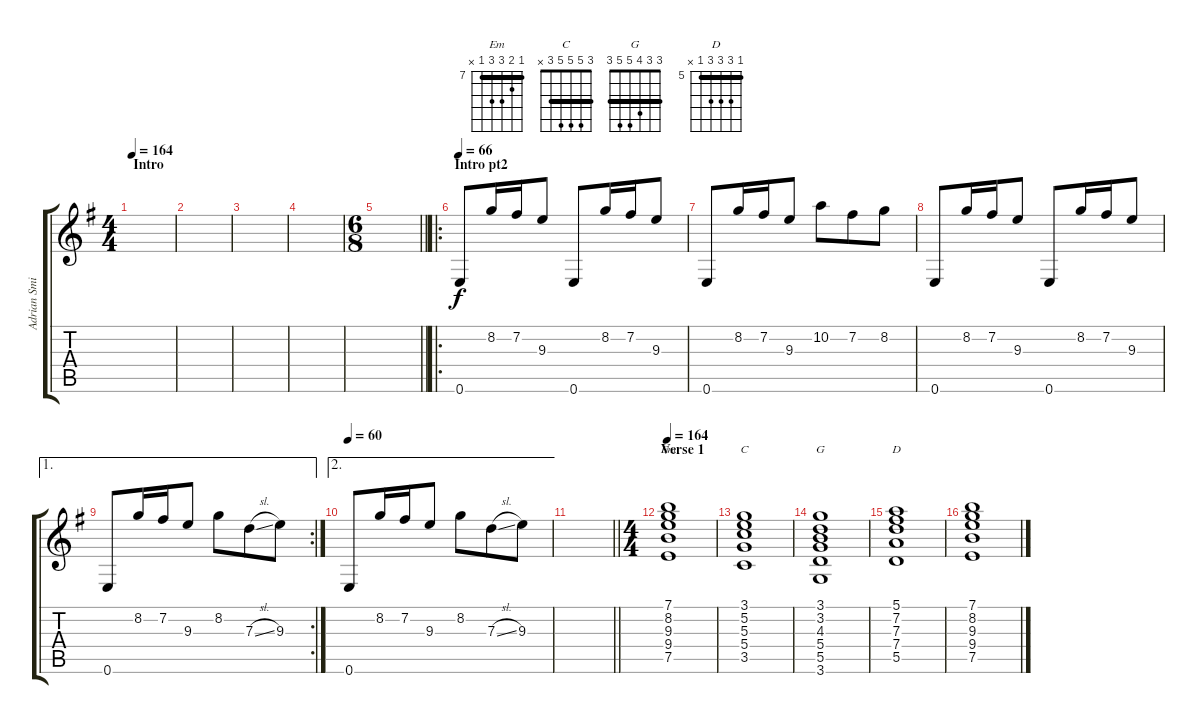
\track ("Adrian Smith" "Adrian Smi") {instrument electricguitarclean}
\staff {score tabs}
\tuning (E4 B3 G3 D3 A2 E2) {hide}
\chord ("Em" 7 8 9 9 7 x) {firstfret 7 barre 7}
\chord ("C" 3 5 5 5 3 x) {barre 3}
\chord ("G" 3 3 4 5 5 3) {barre 3}
\chord ("D" 5 7 7 7 5 x) {firstfret 5 barre 5}
\ts (4 4)
\section ("" "Intro")
\tempo 164
\tempo 60
\tempo 164
\clef g2
\ks eminor
|
|
|
|
\ts (6 8)
\barLineRight lightlight
|
\ro
\section ("" "Intro pt2")
\tempo 66
0.6.8 8.2.16 7.2.16 9.3.8 0.6.8 8.2.16 7.2.16 9.3.8 |
0.6.8 8.2.16 7.2.16 9.3.8 10.2.8 7.2.8 8.2.8 |
0.6.8 8.2.16 7.2.16 9.3.8 0.6.8 8.2.16 7.2.16 9.3.8 |
\ae 1
\rc 2
0.6.8 8.2.16 7.2.16 9.3.8 8.2.8 7.3{sl}.8 9.3.8 |
\ae 2
\tempo 60
0.6.8 8.2.16 7.2.16 9.3.8 8.2.8 7.3{sl}.8 9.3.8 |
\barLineRight lightlight
|
\ts (4 4)
\section ("" "Verse 1")
\tempo 164
(7.1 8.2 9.3 9.4 7.5).1{ch "Em"} |
(3.1 5.2 5.3 5.4 3.5).1{ch "C"} |
(3.1 3.2 4.3 5.4 5.5 3.6).1{ch "G"} |
(5.1 7.2 7.3 7.4 5.5).1{ch "D"} |
(7.1 8.2 9.3 9.4 7.5).1
